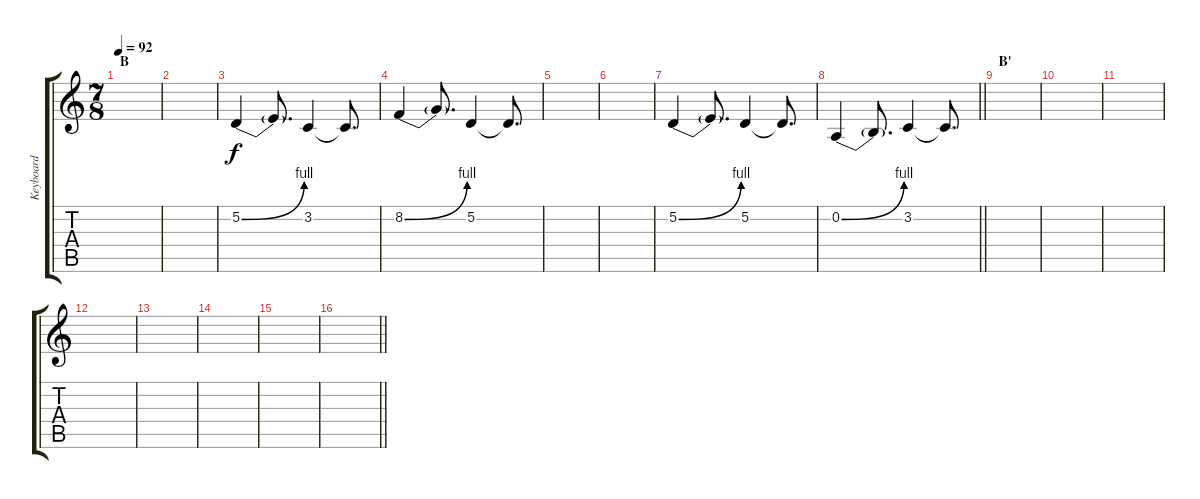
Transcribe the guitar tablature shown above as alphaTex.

\track ("Keyboard" "Keyboard") {instrument lead2sawtooth}
\staff {score tabs}
\tuning (D4 A3 F3 C3 G2 C2) {hide}
\ts (7 8)
\section ("" "B")
\tempo 92
\clef g2
\ks c
|
|
5.2{be (bend 0 0 60 4)}.4 5.2{t}.8{d} 3.2.4 3.2{t}.8{d} |
8.2{be (bend 0 0 60 4)}.4 8.2{t}.8{d} 5.2.4 5.2{t}.8{d} |
|
|
5.2{be (bend 0 0 60 4)}.4 5.2{t}.8{d} 5.2.4 5.2{t}.8{d} |
\barLineRight lightlight
0.2{be (bend 0 0 60 4)}.4 0.2{t}.8{d} 3.2.4 3.2{t}.8{d} |
\section ("" "B'")
|
|
|
|
|
|
|
\barLineRight lightlight
